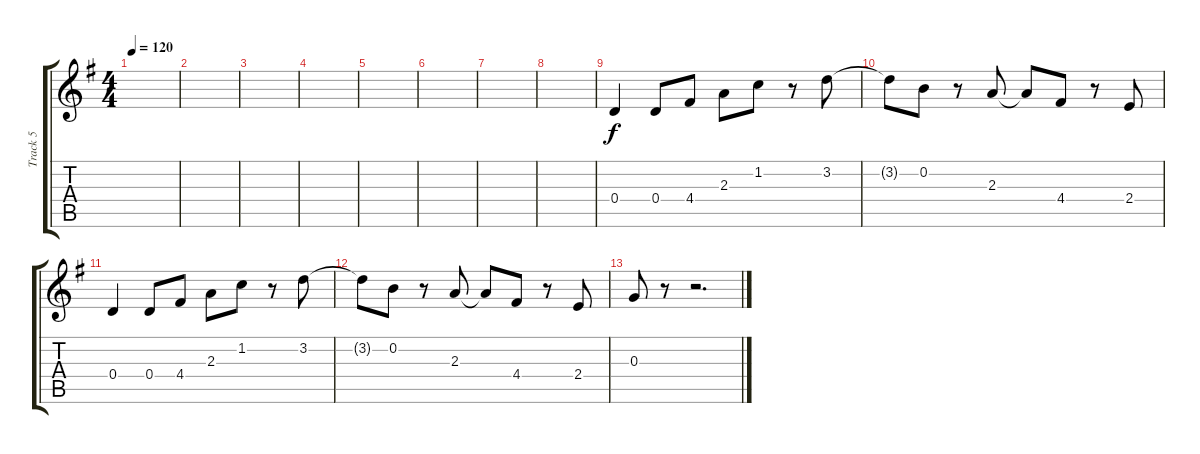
\track ("Track 5" "Track 5") {instrument acousticguitarsteel}
\staff {score tabs}
\tuning (E4 B3 G3 D3 A2 E2) {hide}
\ts (4 4)
\tempo 120
\clef g2
\ks g
|
|
|
|
|
|
|
|
0.4.4 0.4.8 4.4.8 2.3.8 1.2.8 r.8 3.2.8 |
3.2{t}.8 0.2.8 r.8 2.3.8 2.3{t}.8 4.4.8 r.8 2.4.8 |
0.4.4 0.4.8 4.4.8 2.3.8 1.2.8 r.8 3.2.8 |
3.2{t}.8 0.2.8 r.8 2.3.8 2.3{t}.8 4.4.8 r.8 2.4.8 |
0.3.8 r.8 r.2{d}
